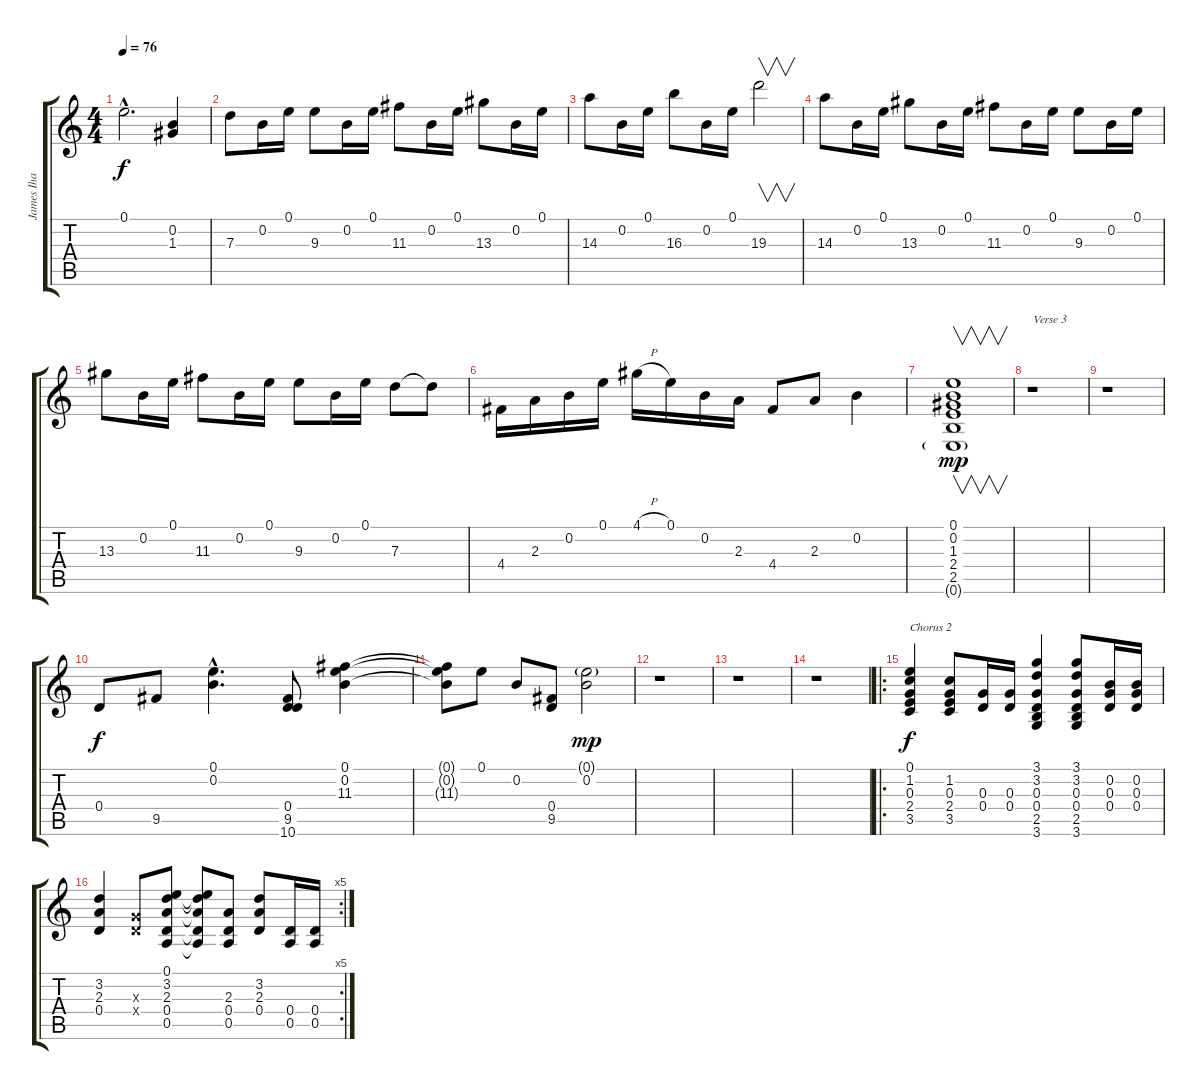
\track ("James Iha" "James Iha") {instrument electricguitarclean}
\staff {score tabs}
\tuning (E4 B3 G3 D3 A2 E2) {hide}
\ts (4 4)
\tempo 76
\clef g2
\ks c
0.1{hac}.2{d dy f} (0.2 1.3).4 |
7.3.8 0.2.16 0.1.16 9.3.8 0.2.16 0.1.16 11.3.8 0.2.16 0.1.16 13.3.8 0.2.16 0.1.16 |
14.3.8 0.2.16 0.1.16 16.3.8 0.2.16 0.1.16 19.3.2{v} |
14.3.8 0.2.16 0.1.16 13.3.8 0.2.16 0.1.16 11.3.8 0.2.16 0.1.16 9.3.8 0.2.16 0.1.16 |
13.3.8 0.2.16 0.1.16 11.3.8 0.2.16 0.1.16 9.3.8 0.2.16 0.1.16 7.3.8 7.3{t}.8 |
4.4.16 2.3.16 0.2.16 0.1.16 4.1{h}.16 0.1.16 0.2.16 2.3.16 4.4.8 2.3.8 0.2.4 |
(0.1 0.2 1.3 2.4 2.5 0.6{g}).1{v dy mp} |
r.1{txt "Verse 3"} |
r.1 |
0.4.8{dy f} 9.5.8 (0.1{hac} 0.2{hac}).4{d} (0.4 9.5 10.6).8 (0.1 0.2 11.3).4 |
(0.1{t} 0.2{t} 11.3{t}).8 0.1.8 0.2.8 (0.4 9.5).8 (0.1{g} 0.2).2{dy mp} |
r.1 |
r.1 |
r.1 |
\ro
(0.1 1.2 0.3 2.4 3.5).4{txt "Chorus 2" dy f instrument distortionguitar} (1.2 0.3 2.4 3.5).8{instrument distortionguitar} (0.3 0.4).16{instrument distortionguitar} (0.3 0.4).16{instrument distortionguitar} (3.1 3.2 0.3 0.4 2.5 3.6).4{instrument distortionguitar} (3.1 3.2 0.3 0.4 2.5 3.6).8{instrument distortionguitar} (0.2 0.3 0.4).16{instrument distortionguitar} (0.2 0.3 0.4).16{instrument distortionguitar} |
\rc 5
(3.2 2.3 0.4).4{instrument distortionguitar} (0.3{x} 0.4{x}).8{instrument distortionguitar} (0.1 3.2 2.3 0.4 0.5).8{instrument distortionguitar} (0.1{t} 3.2{t} 2.3{t} 0.4{t} 0.5{t}).8{instrument distortionguitar} (2.3 0.4 0.5).8{instrument distortionguitar} (3.2 2.3 0.4).8{instrument distortionguitar} (0.4 0.5).16{instrument distortionguitar} (0.4 0.5).16{instrument distortionguitar}
